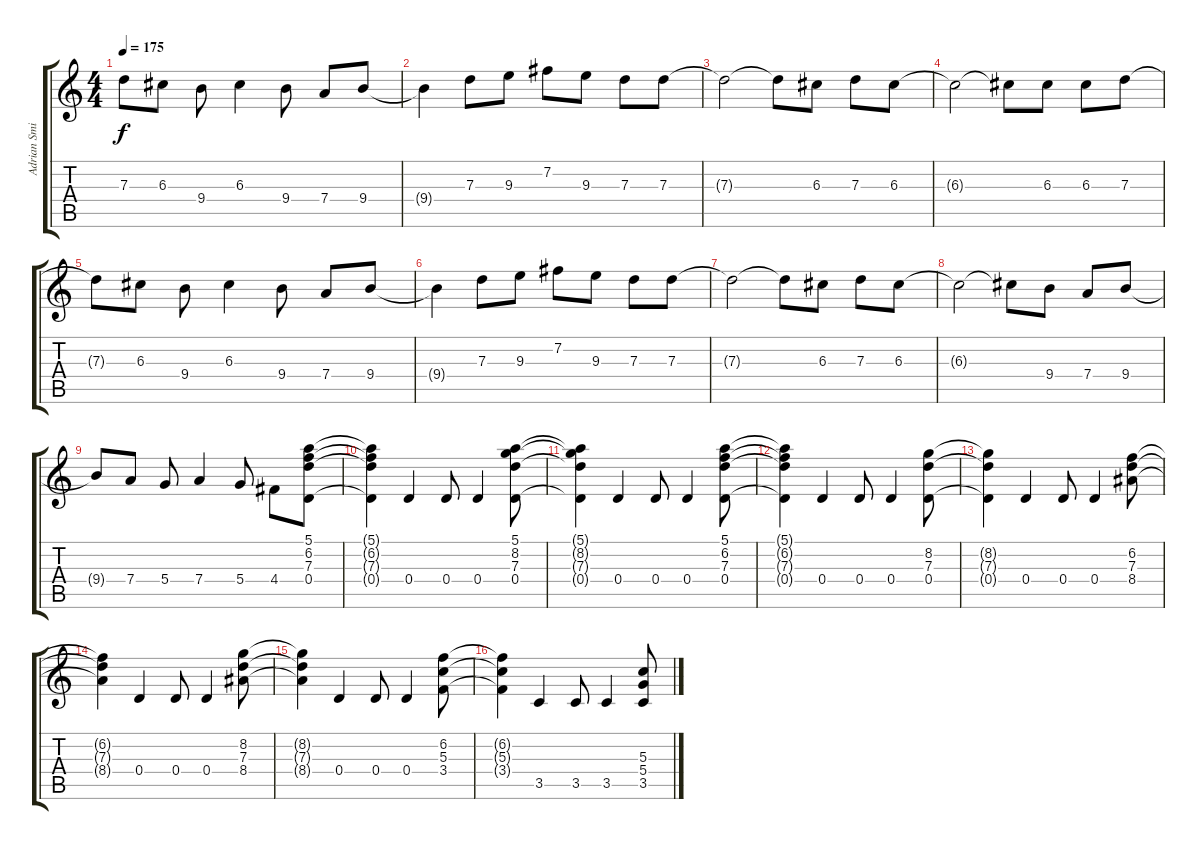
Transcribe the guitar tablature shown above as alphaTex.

\track ("Adrian Smith" "Adrian Smi") {instrument distortionguitar}
\staff {score tabs}
\tuning (E4 B3 G3 D3 A2 E2) {hide}
\ts (4 4)
\tempo 175
\clef g2
\ks c
7.3{t}.8{dy f} 6.3.8 9.4.8 6.3.4 9.4.8 7.4.8 9.4.8 |
9.4{t}.4 7.3.8 9.3.8 7.2.8 9.3.8 7.3.8 7.3.8 |
7.3{t}.2 7.3{t}.8 6.3.8 7.3.8 6.3.8 |
6.3{t}.2 6.3{t}.8 6.3.8 6.3.8 7.3.8 |
7.3{t}.8 6.3.8 9.4.8 6.3.4 9.4.8 7.4.8 9.4.8 |
9.4{t}.4 7.3.8 9.3.8 7.2.8 9.3.8 7.3.8 7.3.8 |
7.3{t}.2 7.3{t}.8 6.3.8 7.3.8 6.3.8 |
6.3{t}.2 6.3{t}.8 9.4.8 7.4.8 9.4.8 |
9.4{t}.8 7.4.8 5.4.8 7.4.4 5.4.8 4.4.8 (5.1 6.2 7.3 0.4).8{volume 10 balance 10 instrument distortionguitar} |
(5.1{t} 6.2{t} 7.3{t} 0.4{t}).4 0.4.4 0.4.8 0.4.4 (5.1 8.2 7.3 0.4).8 |
(5.1{t} 8.2{t} 7.3{t} 0.4{t}).4 0.4.4 0.4.8 0.4.4 (5.1 6.2 7.3 0.4).8 |
(5.1{t} 6.2{t} 7.3{t} 0.4{t}).4 0.4.4 0.4.8 0.4.4 (8.2 7.3 0.4).8 |
(8.2{t} 7.3{t} 0.4{t}).4 0.4.4 0.4.8 0.4.4 (6.2 7.3 8.4).8 |
(6.2{t} 7.3{t} 8.4{t}).4 0.4.4 0.4.8 0.4.4 (8.2 7.3 8.4).8 |
(8.2{t} 7.3{t} 8.4{t}).4 0.4.4 0.4.8 0.4.4 (6.2 5.3 3.4).8 |
(6.2{t} 5.3{t} 3.4{t}).4 3.5.4 3.5.8 3.5.4 (5.3 5.4 3.5).8
